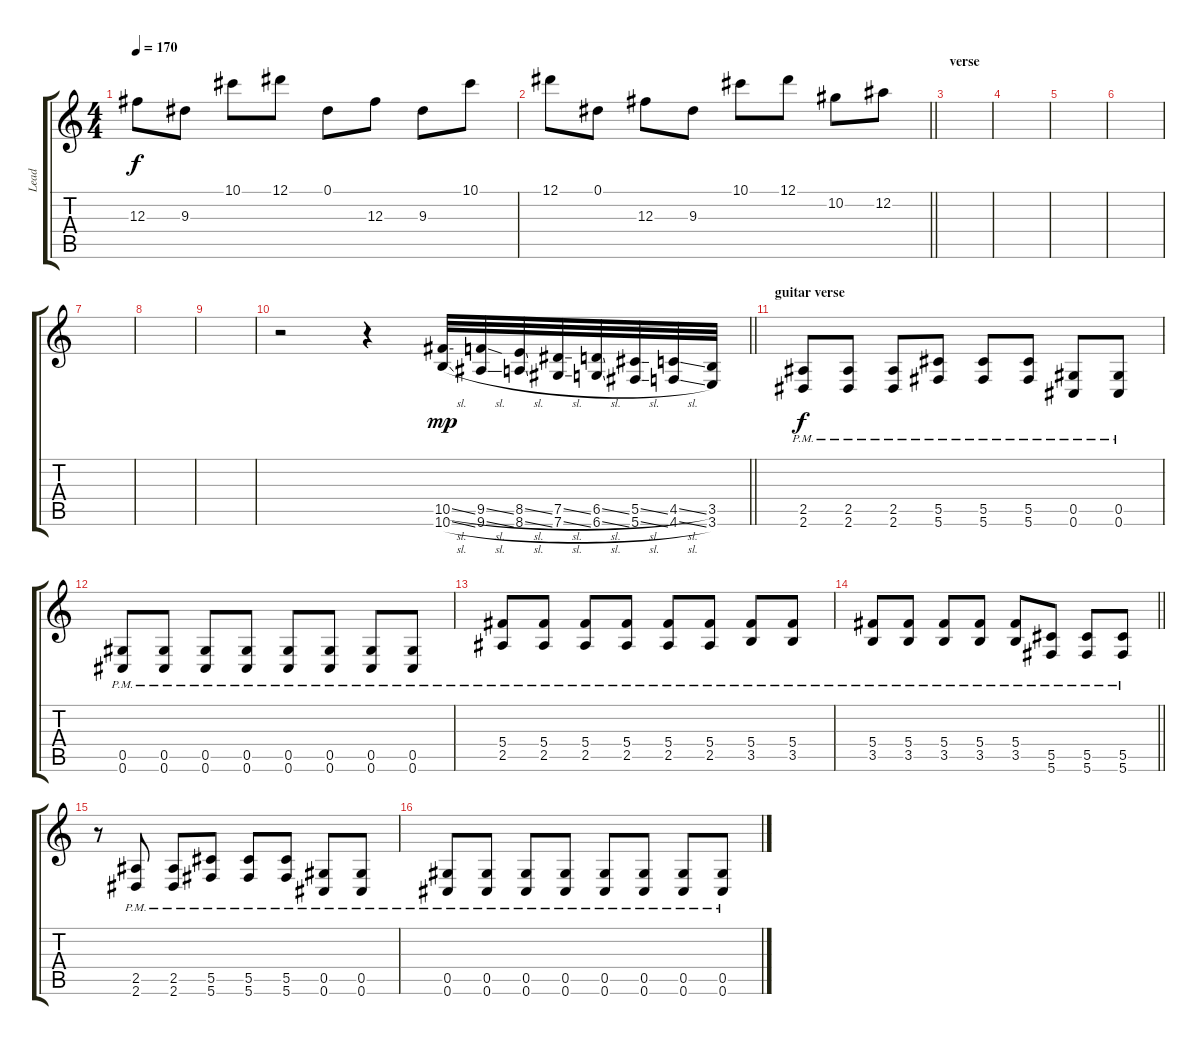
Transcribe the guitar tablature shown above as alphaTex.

\track ("Lead" "Lead") {instrument distortionguitar}
\staff {score tabs}
\tuning (Eb4 Bb3 Gb3 Db3 Ab2 Db2) {hide}
\ts (4 4)
\tempo 170
\clef g2
\ks c
12.3.8{dy f} 9.3.8 10.1.8 12.1.8 0.1.8 12.3.8 9.3.8 10.1.8 |
\barLineRight lightlight
12.1.8 0.1.8 12.3.8 9.3.8 10.1.8 12.1.8 10.2.8 12.2.8 |
\section ("" "verse")
|
|
|
|
|
|
|
\barLineRight lightlight
r.2 r.4 (10.5{sl} 10.6{sl}).32{dy mp} (9.5{sl} 9.6{sl}).32 (8.5{sl} 8.6{sl}).32 (7.5{sl} 7.6{sl}).32 (6.5{sl} 6.6{sl}).32 (5.5{sl} 5.6{sl}).32 (4.5{sl} 4.6{sl}).32 (3.5 3.6).32 |
\section ("" "guitar verse")
(2.5{pm} 2.6{pm}).8{dy f} (2.5{pm} 2.6{pm}).8 (2.5{pm} 2.6{pm}).8 (5.5{pm} 5.6{pm}).8 (5.5{pm} 5.6{pm}).8 (5.5{pm} 5.6{pm}).8 (0.5{pm} 0.6{pm}).8 (0.5{pm} 0.6{pm}).8 |
(0.5{pm} 0.6{pm}).8 (0.5{pm} 0.6{pm}).8 (0.5{pm} 0.6{pm}).8 (0.5{pm} 0.6{pm}).8 (0.5{pm} 0.6{pm}).8 (0.5{pm} 0.6{pm}).8 (0.5{pm} 0.6{pm}).8 (0.5{pm} 0.6{pm}).8 |
(5.4{pm} 2.5{pm}).8 (5.4{pm} 2.5{pm}).8 (5.4{pm} 2.5{pm}).8 (5.4{pm} 2.5{pm}).8 (5.4{pm} 2.5{pm}).8 (5.4{pm} 2.5{pm}).8 (5.4{pm} 3.5{pm}).8 (5.4{pm} 3.5{pm}).8 |
\barLineRight lightlight
(5.4{pm} 3.5{pm}).8 (5.4{pm} 3.5{pm}).8 (5.4{pm} 3.5{pm}).8 (5.4{pm} 3.5{pm}).8 (5.4{pm} 3.5{pm}).8 (5.5{pm} 5.6{pm}).8 (5.5{pm} 5.6{pm}).8 (5.5{pm} 5.6{pm}).8 |
r.8 (2.5{pm} 2.6{pm}).8 (2.5{pm} 2.6{pm}).8 (5.5{pm} 5.6{pm}).8 (5.5{pm} 5.6{pm}).8 (5.5{pm} 5.6{pm}).8 (0.5{pm} 0.6{pm}).8 (0.5{pm} 0.6{pm}).8 |
(0.5{pm} 0.6{pm}).8 (0.5{pm} 0.6{pm}).8 (0.5{pm} 0.6{pm}).8 (0.5{pm} 0.6{pm}).8 (0.5{pm} 0.6{pm}).8 (0.5{pm} 0.6{pm}).8 (0.5{pm} 0.6{pm}).8 (0.5{pm} 0.6{pm}).8
